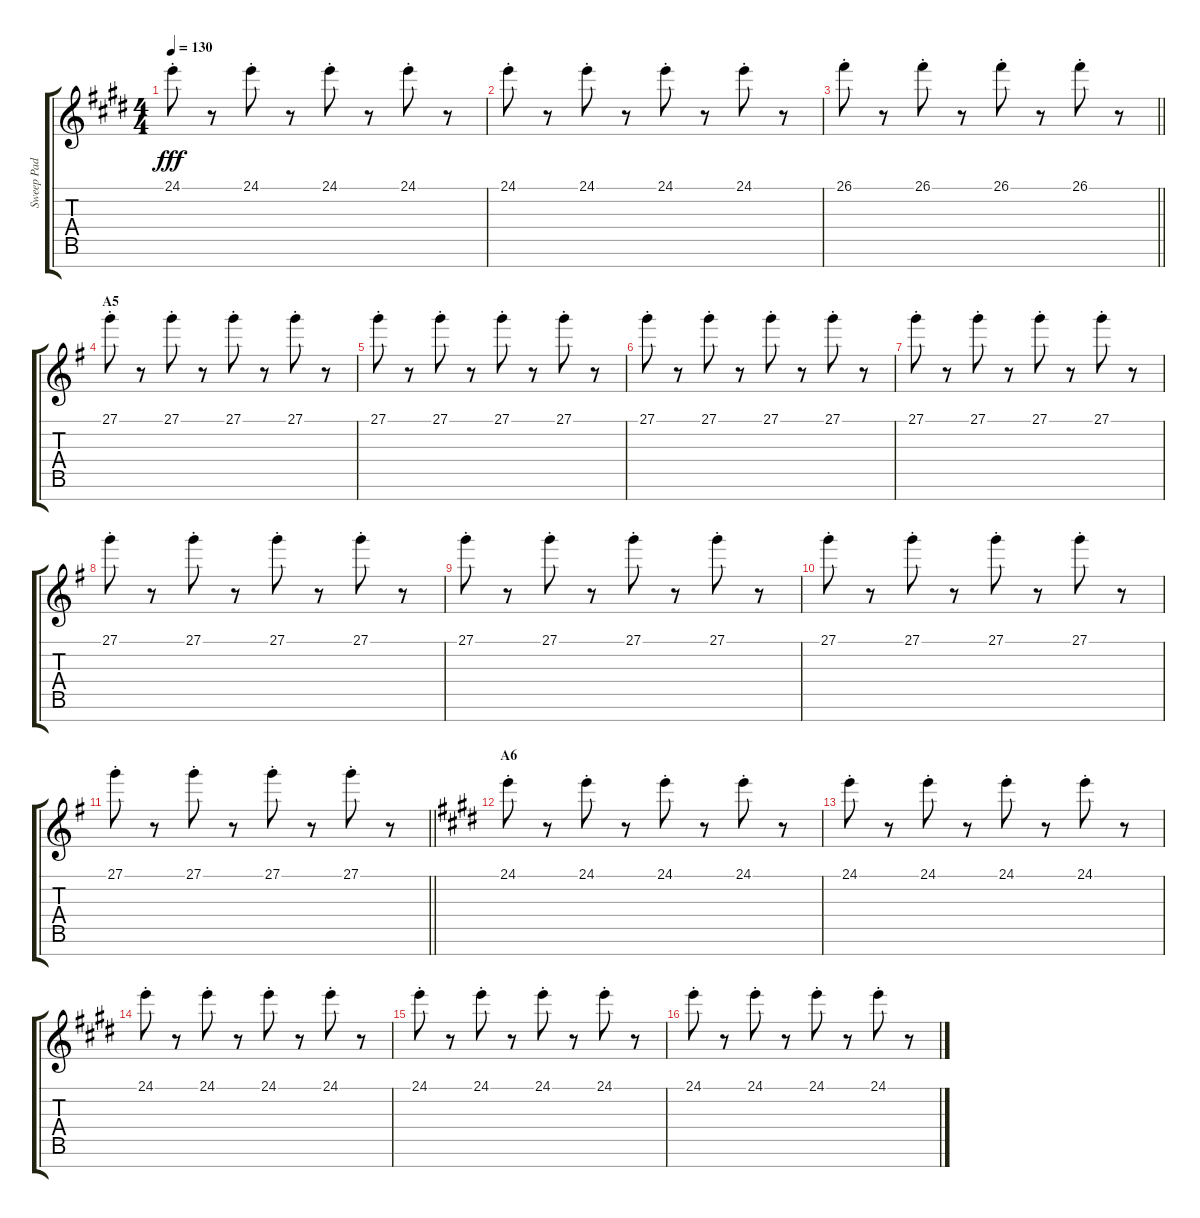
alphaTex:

\track ("Sweep Pad & Strings" "Sweep Pad ") {instrument pad8sweep}
\staff {score tabs}
\tuning (E4 B3 G3 D3 A2 E2 B1) {hide}
\ts (4 4)
\tempo 130
\clef g2
\ks e
24.1{st}.8{dy fff} r.8 24.1{st}.8 r.8 24.1{st}.8 r.8 24.1{st}.8 r.8 |
24.1{st}.8 r.8 24.1{st}.8 r.8 24.1{st}.8 r.8 24.1{st}.8 r.8 |
\barLineRight lightlight
26.1{st}.8 r.8 26.1{st}.8 r.8 26.1{st}.8 r.8 26.1{st}.8 r.8 |
\section ("" "A5")
\ks g
27.1{st}.8 r.8 27.1{st}.8 r.8 27.1{st}.8 r.8 27.1{st}.8 r.8 |
27.1{st}.8 r.8 27.1{st}.8 r.8 27.1{st}.8 r.8 27.1{st}.8 r.8 |
27.1{st}.8 r.8 27.1{st}.8 r.8 27.1{st}.8 r.8 27.1{st}.8 r.8 |
27.1{st}.8 r.8 27.1{st}.8 r.8 27.1{st}.8 r.8 27.1{st}.8 r.8 |
27.1{st}.8 r.8 27.1{st}.8 r.8 27.1{st}.8 r.8 27.1{st}.8 r.8 |
27.1{st}.8 r.8 27.1{st}.8 r.8 27.1{st}.8 r.8 27.1{st}.8 r.8 |
27.1{st}.8 r.8 27.1{st}.8 r.8 27.1{st}.8 r.8 27.1{st}.8 r.8 |
\barLineRight lightlight
27.1{st}.8 r.8 27.1{st}.8 r.8 27.1{st}.8 r.8 27.1{st}.8 r.8 |
\section ("" "A6")
\ks e
24.1{st}.8 r.8 24.1{st}.8 r.8 24.1{st}.8 r.8 24.1{st}.8 r.8 |
24.1{st}.8 r.8 24.1{st}.8 r.8 24.1{st}.8 r.8 24.1{st}.8 r.8 |
24.1{st}.8 r.8 24.1{st}.8 r.8 24.1{st}.8 r.8 24.1{st}.8 r.8 |
24.1{st}.8 r.8 24.1{st}.8 r.8 24.1{st}.8 r.8 24.1{st}.8 r.8 |
24.1{st}.8 r.8 24.1{st}.8 r.8 24.1{st}.8 r.8 24.1{st}.8 r.8
